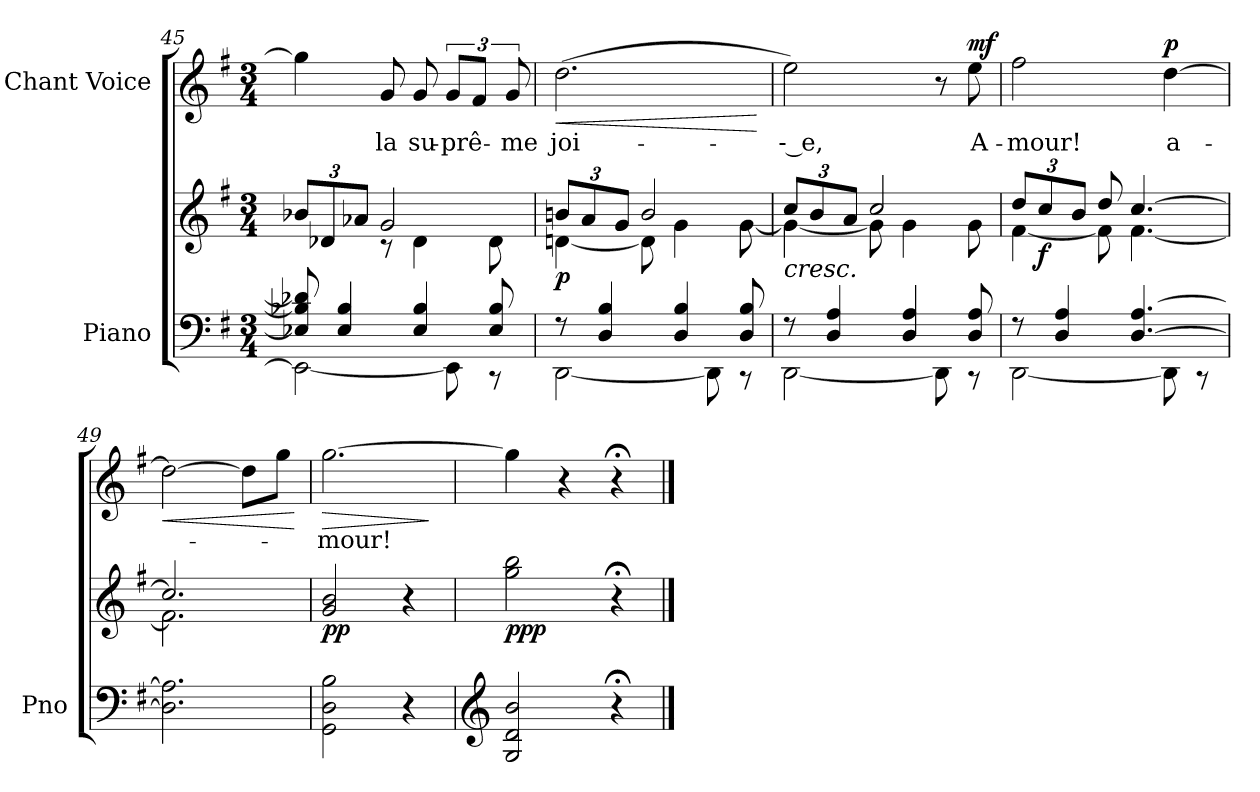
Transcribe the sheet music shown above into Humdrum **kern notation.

**kern	**kern	**dynam	**kern	**text	**dynam
*part2	*part2	*part2	*part1	*part1	*part1
*staff3	*staff2	*staff2/3	*staff1	*staff1	*staff1
*I"Piano	*	*	*I"Chant Voice	*	*
*I'Pno	*	*	*	*	*
*clefF4	*clefG2	*	*clefG2	*	*
*k[f#]	*k[f#]	*	*k[f#]	*	*
*M3/4	*M3/4	*	*M3/4	*	*
=45	=45	=45	=45	=45	=45
*^	*	*	*	*	*
*	*	*Xbrackettup	*	*	*	*
*	*	*^	*	*	*	*
8E-X/] 8B-X/] 8d-X/]	2EE-\_	12b-X/L	4ryy	.	4gg\]	.	.
.	.	12d-X/	.	.	.	.	.
4E-/ 4B-/	.	.	.	.	.	.	.
.	.	12a-X/J	.	.	.	.	.
!	!	!	!	!	!	!LO:LY:b	!
.	.	2g/	8r	.	8g/	la	.
!	!	!	!	!	!	!LO:LY:b	!
4E-/ 4B-/	.	.	4d-\	.	8g/	su-	.
!	!	!	!	!	!	!LO:LY:b	!
.	8EE-\]	.	.	.	12g/L	-prê-	.
.	.	.	.	.	12f#/J	.	.
8E-/ 8B-/	8r	.	8d-\	.	.	.	.
!	!	!	!	!	!	!LO:LY:b	!
.	.	.	.	.	12g/	-me	.
=46	=46	=46	=46	=46	=46	=46	=46
!	!	!	!	!LO:DY:b	!	!LO:LY:b	!LO:HP:b
8r	[2DD\	12bn/L	[4dn\	p	(2.dd\	joi-	<
.	.	12a/	.	.	.	.	.
4D/ 4B/	.	.	.	.	.	.	.
.	.	12g/J	.	.	.	.	.
.	.	2b/	8d\]	.	.	.	.
4D/ 4B/	.	.	4g\	.	.	.	.
.	8DD\]	.	.	.	.	.	.
8D/ 8B/	8r	.	[8g\	.	.	.	.
*v	*v	*	*	*	*	*	*
*	*v	*v	*	*	*	*
.	.	.	.	.	[
!!LO:LB:g=z
=47	=47	=47	=47	=47	=47
*^	*^	*	*	*	*
!	!	!LO:TX:b:i:t=cresc.	!	!	!	!	!
!	!	!	!	!	!	!LO:LY:b	!
8r	[2DD\	12cc/L	4g\_	.	2ee\)	-- e,	.
.	.	12b/	.	.	.	.	.
4D/ 4A/	.	.	.	.	.	.	.
.	.	12a/J	.	.	.	.	.
.	.	2cc/	8g\]	.	.	.	.
4D/ 4A/	.	.	4g\	.	.	.	.
.	8DD\]	.	.	.	8r	.	.
!	!	!	!	!	!	!LO:LY:b	!LO:DY:a
8D/ 8A/	8r	.	8g\	.	8ee\	A-	mf
=48	=48	=48	=48	=48	=48	=48	=48
!	!	!	!	!	!	!LO:LY:b	!
8r	[2DD\	12dd/L	[4f#\	.	2ff#\	-mour!	.
!	!	!	!	!LO:DY:b	!	!	!
.	.	12cc/	.	f	.	.	.
4D/ 4A/	.	.	.	.	.	.	.
.	.	12b/J	.	.	.	.	.
.	.	8dd/	8f#\]	.	.	.	.
[4.D/ [4.A/	.	[4.cc/	[4.f#\	.	.	.	.
!	!	!	!	!	!	!LO:LY:b	!LO:DY:a
.	8DD\]	.	.	.	[4dd\	a-	p
.	8r	.	.	.	.	.	.
=49	=49	=49	=49	=49	=49	=49	=49
!	!	!	!	!	!	!	!LO:HP:b
2.D\] 2.A\]	2ryy	2.cc/]	2.f#\]	.	2dd\_	.	<
.	8ryy	.	.	.	8dd\L]	.	.
.	8ryy	.	.	.	8gg\J	.	.
*v	*v	*	*	*	*	*	*
*	*v	*v	*	*	*	*
.	.	.	.	.	[
=50	=50	=50	=50	=50	=50
!	!	!LO:DY:b	!	!LO:LY:b	!LO:HP:b
2GG\ 2D\ 2B\	2g/ 2b/	pp	[2.gg\	-mour!	>
4r	4r	.	.	.	.
.	.	.	.	.	]
=51	=51	=51	=51	=51	=51
*clefG2	*	*	*	*	*
!	!	!LO:DY:b	!	!	!
2G/ 2d/ 2b/	2gg\ 2bb\	ppp	4gg\]	.	.
.	.	.	4r	.	.
4r;<	4r;<	.	4r;<	.	.
==	==	==	==	==	==
*-	*-	*-	*-	*-	*-
